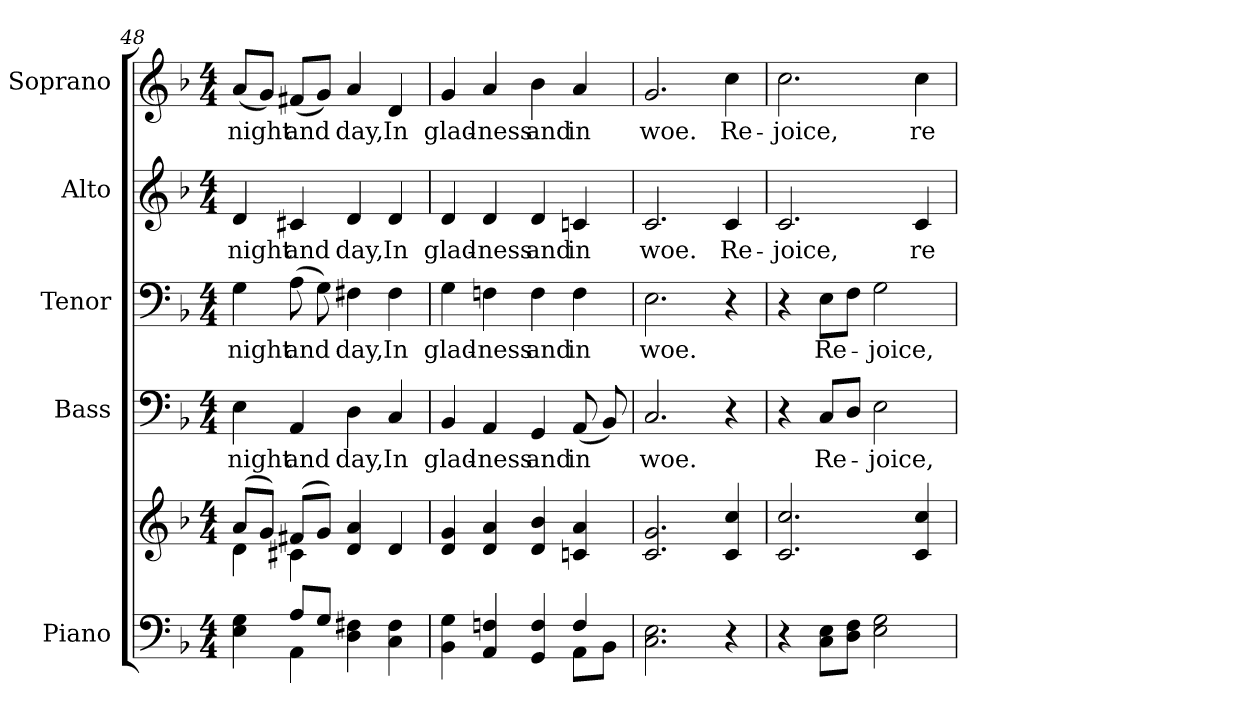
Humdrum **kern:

**kern	**kern	**kern	**text	**kern	**text	**kern	**text	**kern	**text
*part5	*part5	*part4	*part4	*part3	*part3	*part2	*part2	*part1	*part1
*staff6	*staff5	*staff4	*staff4	*staff3	*staff3	*staff2	*staff2	*staff1	*staff1
*I"Piano	*	*I"Bass	*	*I"Tenor	*	*I"Alto	*	*I"Soprano	*
*I'Pno.	*	*I'B.	*	*I'T.	*	*I'A.	*	*I'S.	*
!!LO:PB:g=z
*clefF4	*clefG2	*clefF4	*	*clefF4	*	*clefG2	*	*clefG2	*
*k[b-]	*k[b-]	*k[b-]	*	*k[b-]	*	*k[b-]	*	*k[b-]	*
*F:	*F:	*F:	*	*F:	*	*F:	*	*F:	*
*M4/4	*M4/4	*M4/4	*	*M4/4	*	*M4/4	*	*M4/4	*
=48	=48	=48	=48	=48	=48	=48	=48	=48	=48
*^	*^	*	*	*	*	*	*	*	*
!	!	!	!	!	!LO:LY:b:color=#000000	!	!	!	!	!	!
!	!	!	!	!	!	!	!LO:LY:b:color=#000000	!	!	!	!
!	!	!	!	!	!	!	!	!	!LO:LY:b:color=#000000	!	!
!	!	!	!	!	!	!	!	!	!	!	!LO:LY:b:color=#000000
4Ei\ 4Gi	4ryy	(8ai/L	4di\	4Ei\	night	4Gi\	night	4di/	night	(8ai/L	night
.	.	8gi/J)	.	.	.	.	.	.	.	8gi/J)	.
!	!	!	!	!	!LO:LY:b:color=#000000	!	!	!	!	!	!
!	!	!	!	!	!	!	!LO:LY:b:color=#000000	!	!	!	!
!	!	!	!	!	!	!	!	!	!LO:LY:b:color=#000000	!	!
!	!	!	!	!	!	!	!	!	!	!	!LO:LY:b:color=#000000
8Ai/L	4AAi\	(8f#Xi/L	4c#Xi\	4AAi/	and	(8Ai\	and	4c#Xi/	and	(8f#Xi/L	and
8Gi/J	.	8gi/J)	.	.	.	8Gi\)	.	.	.	8gi/J)	.
!	!	!	!	!	!LO:LY:b:color=#000000	!	!	!	!	!	!
!	!	!	!	!	!	!	!LO:LY:b:color=#000000	!	!	!	!
!	!	!	!	!	!	!	!	!	!LO:LY:b:color=#000000	!	!
!	!	!	!	!	!	!	!	!	!	!	!LO:LY:b:color=#000000
4Di\ 4F#Xi	2ryy	4di/ 4ai	2ryy	4Di\	day,	4F#Xi\	day,	4di/	day,	4ai/	day,
!	!	!	!	!	!LO:LY:b:color=#000000	!	!	!	!	!	!
!	!	!	!	!	!	!	!LO:LY:b:color=#000000	!	!	!	!
!	!	!	!	!	!	!	!	!	!LO:LY:b:color=#000000	!	!
!	!	!	!	!	!	!	!	!	!	!	!LO:LY:b:color=#000000
4Ci\ 4F#i	.	4di/	.	4Ci/	In	4F#i\	In	4di/	In	4di/	In
*	*	*v	*v	*	*	*	*	*	*	*	*
=49	=49	=49	=49	=49	=49	=49	=49	=49	=49	=49
!	!	!	!	!LO:LY:b:color=#000000	!	!	!	!	!	!
!	!	!	!	!	!	!LO:LY:b:color=#000000	!	!	!	!
!	!	!	!	!	!	!	!	!LO:LY:b:color=#000000	!	!
!	!	!	!	!	!	!	!	!	!	!LO:LY:b:color=#000000
4BB-i\ 4Gi	2ryy	4di/ 4gi	4BB-i/	glad-	4Gi\	glad-	4di/	glad-	4gi/	glad-
!	!	!	!	!LO:LY:b:color=#000000	!	!	!	!	!	!
!	!	!	!	!	!	!LO:LY:b:color=#000000	!	!	!	!
!	!	!	!	!	!	!	!	!LO:LY:b:color=#000000	!	!
!	!	!	!	!	!	!	!	!	!	!LO:LY:b:color=#000000
4AAi/ 4Fni	.	4di/ 4ai	4AAi/	-ness	4Fni\	-ness	4di/	-ness	4ai/	-ness
!	!	!	!	!LO:LY:b:color=#000000	!	!	!	!	!	!
!	!	!	!	!	!	!LO:LY:b:color=#000000	!	!	!	!
!	!	!	!	!	!	!	!	!LO:LY:b:color=#000000	!	!
!	!	!	!	!	!	!	!	!	!	!LO:LY:b:color=#000000
4GGi/ 4Fi	4ryy	4di/ 4b-i	4GGi/	and	4Fi\	and	4di/	and	4b-i\	and
!	!	!	!	!LO:LY:b:color=#000000	!	!	!	!	!	!
!	!	!	!	!	!	!LO:LY:b:color=#000000	!	!	!	!
!	!	!	!	!	!	!	!	!LO:LY:b:color=#000000	!	!
!	!	!	!	!	!	!	!	!	!	!LO:LY:b:color=#000000
4Fi/	8AAi\L	4cni/ 4ai	(8AAi/	in	4Fi\	in	4cni/	in	4ai/	in
.	8BB-i\J	.	8BB-i/)	.	.	.	.	.	.	.
*v	*v	*	*	*	*	*	*	*	*	*
!!LO:PB:g=z
=50	=50	=50	=50	=50	=50	=50	=50	=50	=50
*^	*	*	*	*	*	*	*	*	*
!	!	!	!	!LO:LY:b:color=#000000	!	!	!	!	!	!
*v	*v	*	*	*	*	*	*	*	*	*
*^	*	*	*	*	*	*	*	*	*
!	!	!	!	!	!	!LO:LY:b:color=#000000	!	!	!	!
*v	*v	*	*	*	*	*	*	*	*	*
*^	*	*	*	*	*	*	*	*	*
!	!	!	!	!	!	!	!	!LO:LY:b:color=#000000	!	!
*v	*v	*	*	*	*	*	*	*	*	*
*^	*	*	*	*	*	*	*	*	*
!	!	!	!	!	!	!	!	!	!	!LO:LY:b:color=#000000
*v	*v	*	*	*	*	*	*	*	*	*
2.Ci\ 2.Ei	2.ci/ 2.gi	2.Ci/	woe.	2.Ei\	woe.	2.ci/	woe.	2.gi/	woe.
!	!	!	!	!	!	!	!LO:LY:b:color=#000000	!	!
!	!	!	!	!	!	!	!	!	!LO:LY:b:color=#000000
4r	4ci/ 4cci	4r	.	4r	.	4ci/	Re-	4cci\	Re-
=51	=51	=51	=51	=51	=51	=51	=51	=51	=51
!	!	!	!	!	!	!	!LO:LY:b:color=#000000	!	!
!	!	!	!	!	!	!	!	!	!LO:LY:b:color=#000000
4r	2.ci/ 2.cci	4r	.	4r	.	2.ci/	-joice,	2.cci\	-joice,
!	!	!	!LO:LY:b:color=#000000	!	!	!	!	!	!
!	!	!	!	!	!LO:LY:b:color=#000000	!	!	!	!
8Ci\ 8Ei\L	.	8Ci/L	Re-	8Ei\L	Re-	.	.	.	.
8Di\ 8Fi\J	.	8Di/J	.	8Fi\J	.	.	.	.	.
!	!	!	!LO:LY:b:color=#000000	!	!	!	!	!	!
!	!	!	!	!	!LO:LY:b:color=#000000	!	!	!	!
2Ei\ 2Gi	.	2Ei\	-joice,	2Gi\	-joice,	.	.	.	.
!	!	!	!	!	!	!	!LO:LY:b:color=#000000	!	!
!	!	!	!	!	!	!	!	!	!LO:LY:b:color=#000000
.	4ci/ 4cci	.	.	.	.	4ci/	re-	4cci\	re-
=	=	=	=	=	=	=	=	=	=
*-	*-	*-	*-	*-	*-	*-	*-	*-	*-
